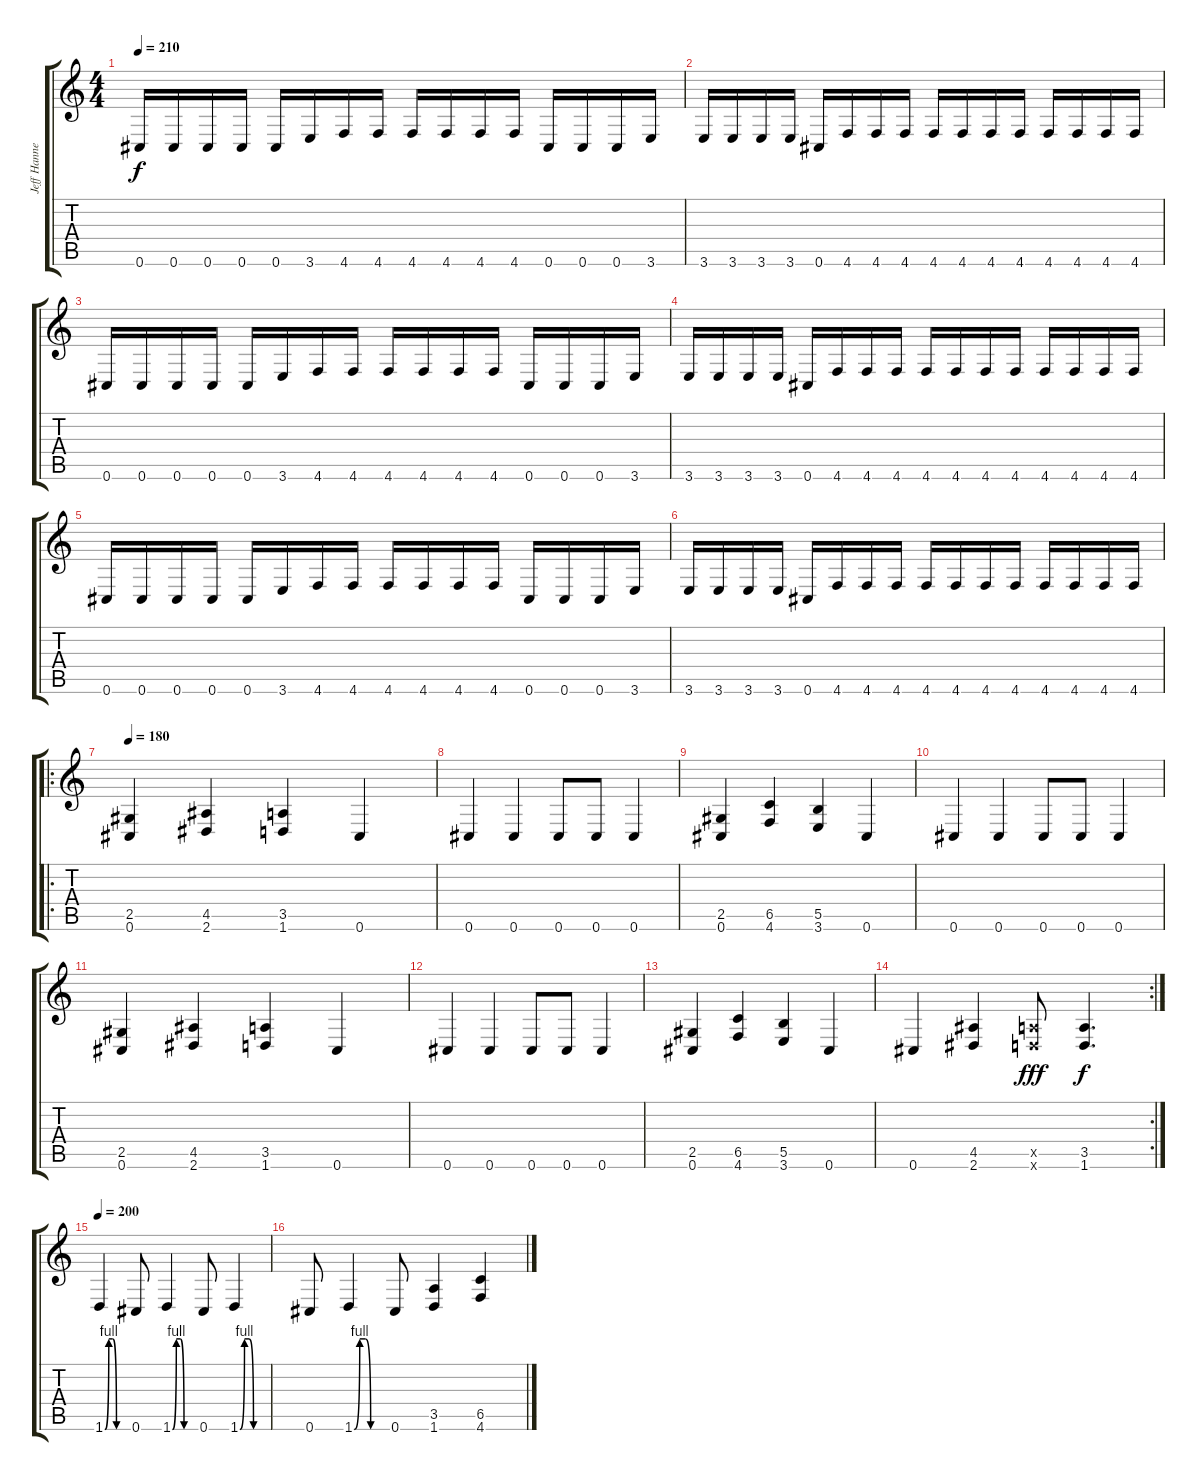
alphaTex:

\track ("Jeff Hanneman" "Jeff Hanne") {instrument distortionguitar}
\staff {score tabs}
\tuning (Db4 Ab3 E3 B2 Gb2 Db2) {hide}
\ts (4 4)
\tempo 210
\clef g2
\ks c
0.6.16{dy f} 0.6.16 0.6.16 0.6.16 0.6.16 3.6.16 4.6.16 4.6.16 4.6.16 4.6.16 4.6.16 4.6.16 0.6.16 0.6.16 0.6.16 3.6.16 |
3.6.16 3.6.16 3.6.16 3.6.16 0.6.16 4.6.16 4.6.16 4.6.16 4.6.16 4.6.16 4.6.16 4.6.16 4.6.16 4.6.16 4.6.16 4.6.16 |
0.6.16 0.6.16 0.6.16 0.6.16 0.6.16 3.6.16 4.6.16 4.6.16 4.6.16 4.6.16 4.6.16 4.6.16 0.6.16 0.6.16 0.6.16 3.6.16 |
3.6.16 3.6.16 3.6.16 3.6.16 0.6.16 4.6.16 4.6.16 4.6.16 4.6.16 4.6.16 4.6.16 4.6.16 4.6.16 4.6.16 4.6.16 4.6.16 |
0.6.16 0.6.16 0.6.16 0.6.16 0.6.16 3.6.16 4.6.16 4.6.16 4.6.16 4.6.16 4.6.16 4.6.16 0.6.16 0.6.16 0.6.16 3.6.16 |
3.6.16 3.6.16 3.6.16 3.6.16 0.6.16 4.6.16 4.6.16 4.6.16 4.6.16 4.6.16 4.6.16 4.6.16 4.6.16 4.6.16 4.6.16 4.6.16 |
\ro
\tempo 180
(2.5 0.6).4 (4.5 2.6).4 (3.5 1.6).4 0.6.4 |
0.6.4 0.6.4 0.6.8 0.6.8 0.6.4 |
(2.5 0.6).4 (6.5 4.6).4 (5.5 3.6).4 0.6.4 |
0.6.4 0.6.4 0.6.8 0.6.8 0.6.4 |
(2.5 0.6).4 (4.5 2.6).4 (3.5 1.6).4 0.6.4 |
0.6.4 0.6.4 0.6.8 0.6.8 0.6.4 |
(2.5 0.6).4 (6.5 4.6).4 (5.5 3.6).4 0.6.4 |
\rc 2
0.6.4 (4.5 2.6).4 (3.5{x} 1.6{x}).8{dy fff} (3.5 1.6).4{d dy f} |
\tempo 200
1.6{be (custom 0 0 10 4 20 4 30 0 60 0)}.4 0.6.8 1.6{be (custom 0 0 10 4 20 4 30 0 60 0)}.4 0.6.8 1.6{be (custom 0 0 10 4 20 4 30 0 60 0)}.4 |
0.6.8 1.6{be (custom 0 0 10 4 20 4 30 0 60 0)}.4 0.6.8 (3.5 1.6).4 (6.5 4.6).4
